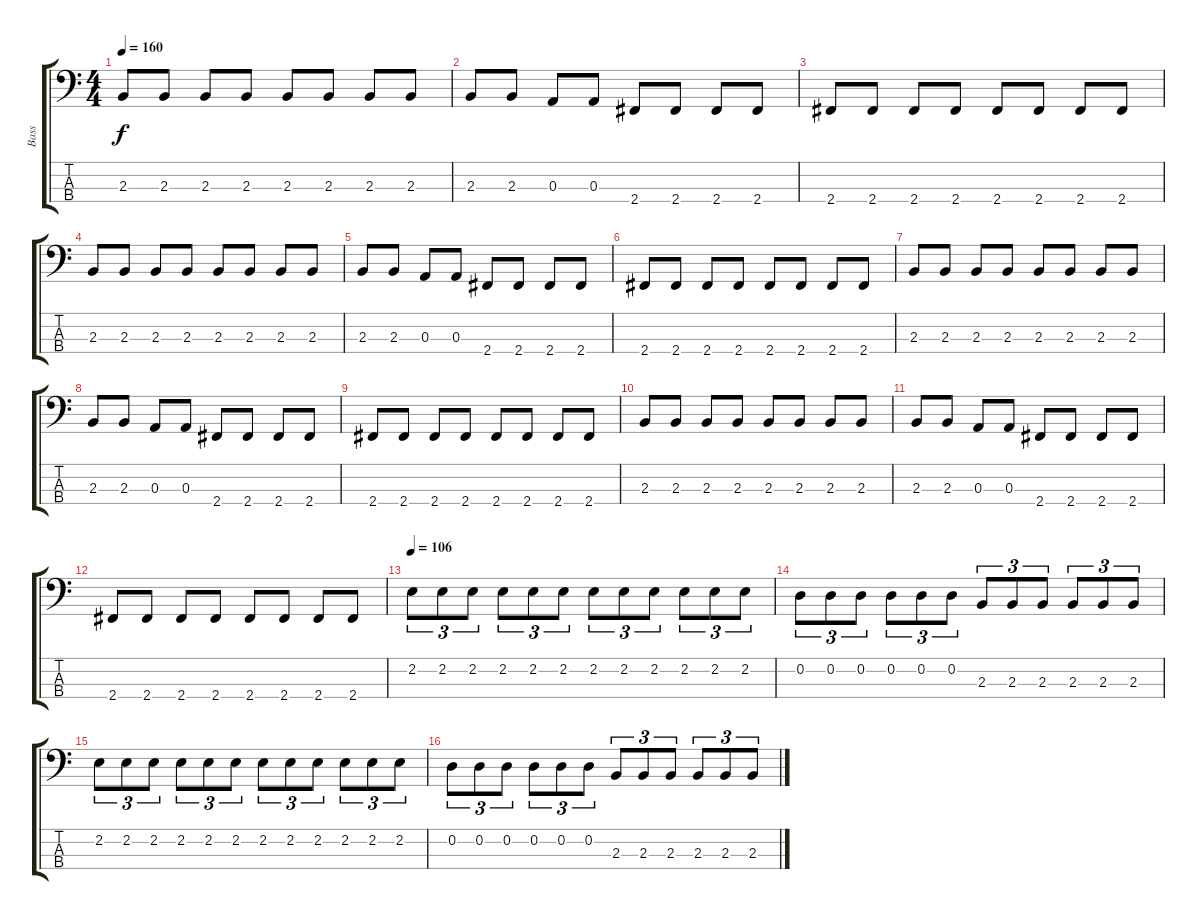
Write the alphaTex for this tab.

\track ("Bass" "Bass") {instrument electricbassfinger}
\staff {score tabs}
\tuning (G2 D2 A1 E1) {hide}
\ts (4 4)
\tempo 160
\clef f4
\ks c
2.3.8{dy f instrument electricbassfinger} 2.3.8 2.3.8 2.3.8 2.3.8 2.3.8 2.3.8 2.3.8 |
2.3.8 2.3.8 0.3.8 0.3.8 2.4.8 2.4.8 2.4.8 2.4.8 |
2.4.8 2.4.8 2.4.8 2.4.8 2.4.8 2.4.8 2.4.8 2.4.8 |
2.3.8 2.3.8 2.3.8 2.3.8 2.3.8 2.3.8 2.3.8 2.3.8 |
2.3.8 2.3.8 0.3.8 0.3.8 2.4.8 2.4.8 2.4.8 2.4.8 |
2.4.8 2.4.8 2.4.8 2.4.8 2.4.8 2.4.8 2.4.8 2.4.8 |
2.3.8 2.3.8 2.3.8 2.3.8 2.3.8 2.3.8 2.3.8 2.3.8 |
2.3.8 2.3.8 0.3.8 0.3.8 2.4.8 2.4.8 2.4.8 2.4.8 |
2.4.8 2.4.8 2.4.8 2.4.8 2.4.8 2.4.8 2.4.8 2.4.8 |
2.3.8 2.3.8 2.3.8 2.3.8 2.3.8 2.3.8 2.3.8 2.3.8 |
2.3.8 2.3.8 0.3.8 0.3.8 2.4.8 2.4.8 2.4.8 2.4.8 |
2.4.8 2.4.8 2.4.8 2.4.8 2.4.8 2.4.8 2.4.8 2.4.8 |
\tempo 106
2.2.8{tu (3 2)} 2.2.8{tu (3 2)} 2.2.8{tu (3 2)} 2.2.8{tu (3 2)} 2.2.8{tu (3 2)} 2.2.8{tu (3 2)} 2.2.8{tu (3 2)} 2.2.8{tu (3 2)} 2.2.8{tu (3 2)} 2.2.8{tu (3 2)} 2.2.8{tu (3 2)} 2.2.8{tu (3 2)} |
0.2.8{tu (3 2)} 0.2.8{tu (3 2)} 0.2.8{tu (3 2)} 0.2.8{tu (3 2)} 0.2.8{tu (3 2)} 0.2.8{tu (3 2)} 2.3.8{tu (3 2)} 2.3.8{tu (3 2)} 2.3.8{tu (3 2)} 2.3.8{tu (3 2)} 2.3.8{tu (3 2)} 2.3.8{tu (3 2)} |
2.2.8{tu (3 2)} 2.2.8{tu (3 2)} 2.2.8{tu (3 2)} 2.2.8{tu (3 2)} 2.2.8{tu (3 2)} 2.2.8{tu (3 2)} 2.2.8{tu (3 2)} 2.2.8{tu (3 2)} 2.2.8{tu (3 2)} 2.2.8{tu (3 2)} 2.2.8{tu (3 2)} 2.2.8{tu (3 2)} |
0.2.8{tu (3 2)} 0.2.8{tu (3 2)} 0.2.8{tu (3 2)} 0.2.8{tu (3 2)} 0.2.8{tu (3 2)} 0.2.8{tu (3 2)} 2.3.8{tu (3 2)} 2.3.8{tu (3 2)} 2.3.8{tu (3 2)} 2.3.8{tu (3 2)} 2.3.8{tu (3 2)} 2.3.8{tu (3 2)}
